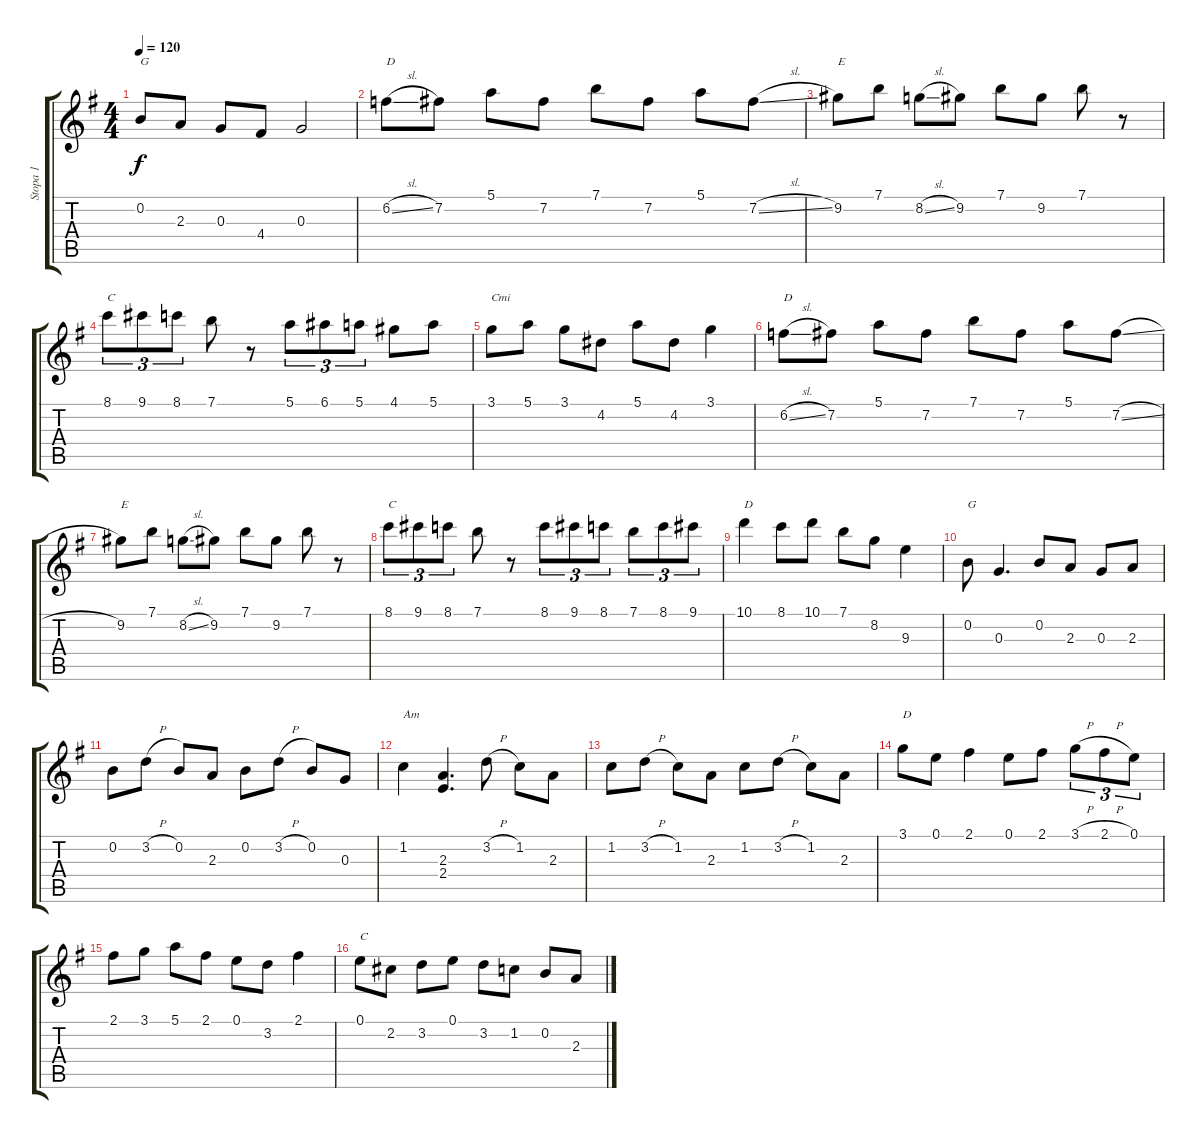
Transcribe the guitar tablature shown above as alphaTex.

\track ("Stopa 1" "Stopa 1") {instrument acousticguitarsteel}
\staff {score tabs}
\tuning (E4 B3 G3 D3 A2 E2) {hide}
\ts (4 4)
\tempo 120
\clef g2
\ks g
0.2.8{txt "G" dy f} 2.3.8 0.3.8 4.4.8 0.3.2 |
6.2{sl}.8{txt "D"} 7.2.8 5.1.8 7.2.8 7.1.8 7.2.8 5.1.8 7.2{sl}.8 |
9.2.8{txt "E"} 7.1.8 8.2{sl}.8 9.2.8 7.1.8 9.2.8 7.1.8 r.8 |
8.1.8{tu (3 2) txt "C"} 9.1.8{tu (3 2)} 8.1.8{tu (3 2)} 7.1.8 r.8 5.1.8{tu (3 2)} 6.1.8{tu (3 2)} 5.1.8{tu (3 2)} 4.1.8 5.1.8 |
3.1.8{txt "Cmi"} 5.1.8 3.1.8 4.2.8 5.1.8 4.2.8 3.1.4 |
6.2{sl}.8{txt "D"} 7.2.8 5.1.8 7.2.8 7.1.8 7.2.8 5.1.8 7.2{sl}.8 |
9.2.8{txt "E"} 7.1.8 8.2{sl}.8 9.2.8 7.1.8 9.2.8 7.1.8 r.8 |
8.1.8{tu (3 2) txt "C"} 9.1.8{tu (3 2)} 8.1.8{tu (3 2)} 7.1.8 r.8 8.1.8{tu (3 2)} 9.1.8{tu (3 2)} 8.1.8{tu (3 2)} 7.1.8{tu (3 2)} 8.1.8{tu (3 2)} 9.1.8{tu (3 2)} |
10.1.4{txt "D"} 8.1.8 10.1.8 7.1.8 8.2.8 9.3.4 |
0.2.8{txt "G"} 0.3.4{d} 0.2.8 2.3.8 0.3.8 2.3.8 |
0.2.8 3.2{h}.8 0.2.8 2.3.8 0.2.8 3.2{h}.8 0.2.8 0.3.8 |
1.2.4{txt "Am"} (2.3 2.4).4{d} 3.2{h}.8 1.2.8 2.3.8 |
1.2.8 3.2{h}.8 1.2.8 2.3.8 1.2.8 3.2{h}.8 1.2.8 2.3.8 |
3.1.8{txt "D"} 0.1.8 2.1.4 0.1.8 2.1.8 3.1{h}.8{tu (3 2)} 2.1{h}.8{tu (3 2)} 0.1.8{tu (3 2)} |
2.1.8 3.1.8 5.1.8 2.1.8 0.1.8 3.2.8 2.1.4 |
0.1.8{txt "C"} 2.2.8 3.2.8 0.1.8 3.2.8 1.2.8 0.2.8 2.3.8
